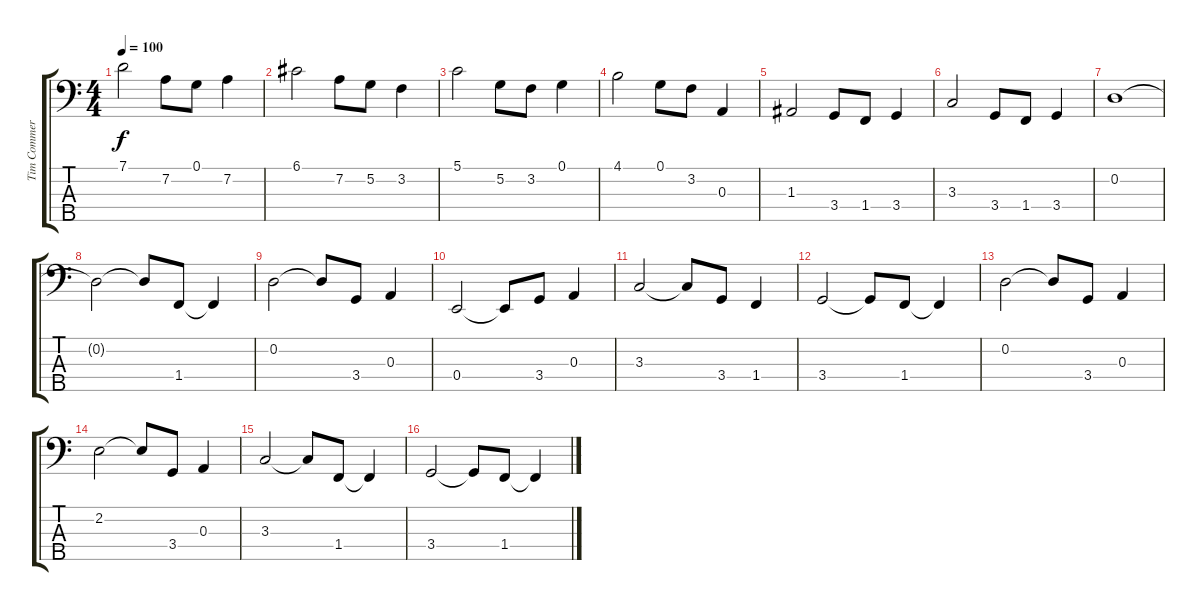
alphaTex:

\track ("Tim Commerford (Bass Guitar)" "Tim Commer") {instrument acousticguitarnylon}
\staff {score tabs}
\tuning (G2 D2 A1 E1 B0) {hide}
\ts (4 4)
\tempo 100
\clef f4
\ks c
7.1.2{dy f instrument acousticguitarnylon} 7.2.8 0.1.8 7.2.4 |
6.1.2 7.2.8 5.2.8 3.2.4 |
5.1.2 5.2.8 3.2.8 0.1.4 |
4.1.2 0.1.8 3.2.8 0.3.4 |
1.3.2 3.4.8 1.4.8 3.4.4 |
3.3.2 3.4.8 1.4.8 3.4.4 |
0.2.1 |
0.2{t}.2 0.2{t}.8 1.4.8 1.4{t}.4 |
0.2.2 0.2{t}.8 3.4.8 0.3.4 |
0.4.2 0.4{t}.8 3.4.8 0.3.4 |
3.3.2 3.3{t}.8 3.4.8 1.4.4 |
3.4.2 3.4{t}.8 1.4.8 1.4{t}.4 |
0.2.2 0.2{t}.8 3.4.8 0.3.4 |
2.2.2 2.2{t}.8 3.4.8 0.3.4 |
3.3.2 3.3{t}.8 1.4.8 1.4{t}.4 |
3.4.2 3.4{t}.8 1.4.8 1.4{t}.4
